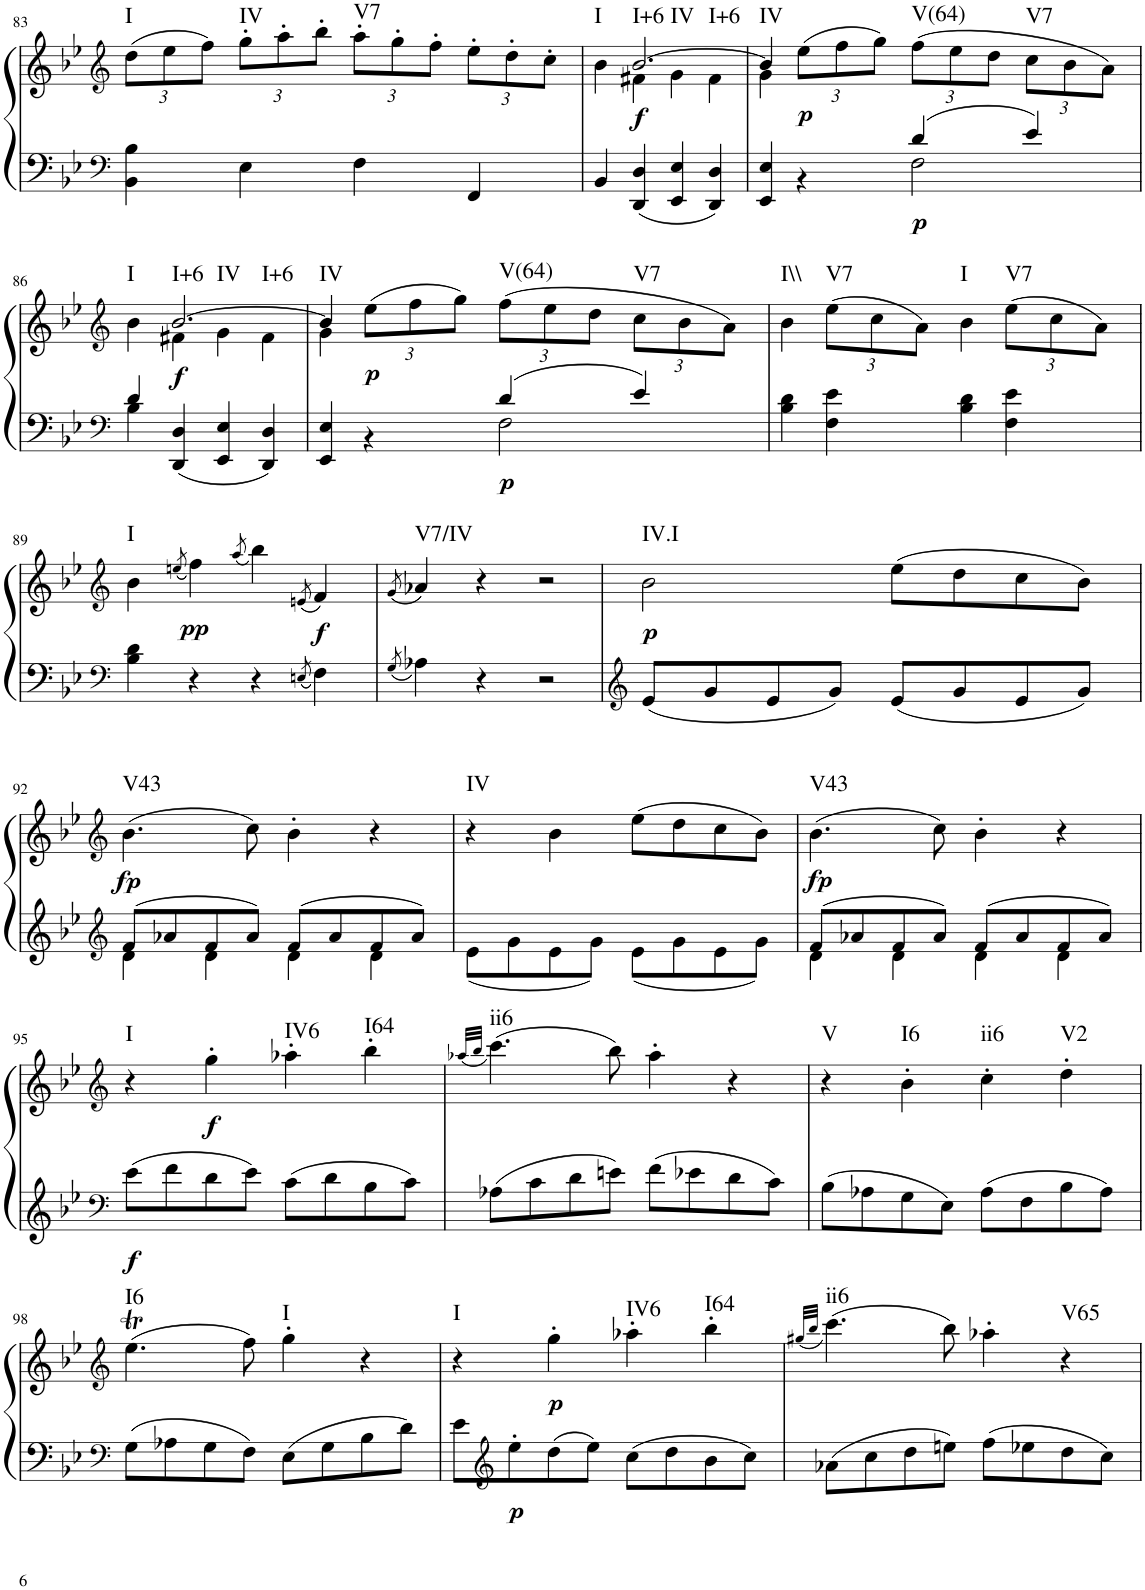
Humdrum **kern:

**kern	**kern	**dynam	**harte
*part1	*part1	*part1	*part1
*staff2	*staff1	*staff1/2	*
*I"Klavier linke Hand	*	*	*
!!LO:PB:g=z
*clefF4	*clefG2	*	*
*k[b-e-]	*k[b-e-]	*	*
*M2/2	*M2/2	*	*
=83	=83	=83	=83
*^	*	*	*
*	*	*Xbrackettup	*	*
!	!	!	!	!LO:H:kt=I
1ryy	4BB-\ 4B-\	(12dd\L	.	N
.	.	12ee-\	.	.
.	.	12ff\J)	.	.
!	!	!	!	!LO:H:kt=IV
.	4E-\	12gg'\L	.	N
.	.	12aa'\	.	.
.	.	12bb-'\J	.	.
!	!	!	!	!LO:H:kt=V7
.	4F\	12aa'\L	.	N
.	.	12gg'\	.	.
.	.	12ff'\J	.	.
.	4FF/	12ee-'\L	.	.
.	.	12dd'\	.	.
.	.	12cc'\J	.	.
=84	=84	=84	=84	=84
*	*	*^	*	*
!	!	!	!	!	!LO:H:kt=I
1ryy	4BB-/	4b-\	4ryy	.	N
!	!	!	!	!LO:DY:b	!LO:H:n=1:kt=I+6
!	!	!	!	!	!LO:H:n=2:kt=IV
!	!	!	!	!	!LO:H:n=3:kt=I+6
.	4DD/ 4D/	[2.b-/	4f#X\	f	N N N
.	4EE-/ 4E-/	.	4g\	.	.
.	4DD/ 4D/	.	4f#\	.	.
=85	=85	=85	=85	=85	=85
!	!	!	!	!	!LO:H:kt=IV
2ryy	4EE-/ 4E-/	4b-/]	4g\	.	N
!	!	!	!	!LO:DY:b	!
.	4r	(12ee-\L	2.ryy	p	.
.	.	12ff\	.	.	.
.	.	12gg\J)	.	.	.
!	!	!	!	!LO:DY:b=2	!LO:H:kt=V(64)
4d/	2F\	(12ff\L	.	p	N
.	.	12ee-\	.	.	.
.	.	12dd\J	.	.	.
!	!	!	!	!	!LO:H:kt=V7
4e-/	.	12cc\L	.	.	N
.	.	12b-\	.	.	.
.	.	12a\J)	.	.	.
!!LO:LB:g=z	!!
=86	=86	=86	=86	=86	=86
*clefF4	*	*clefG2	*	*	*
!	!	!	!	!	!LO:H:kt=I
4d/	4B-\	4b-\	4ryy	.	N
!	!	!	!	!LO:DY:b	!LO:H:n=1:kt=I+6
!	!	!	!	!	!LO:H:n=2:kt=IV
!	!	!	!	!	!LO:H:n=3:kt=I+6
4ryy	4DD/ 4D/	[2.b-/	4f#X\	f	N N N
2ryy	4EE-/ 4E-/	.	4g\	.	.
.	4DD/ 4D/	.	4f#\	.	.
=87	=87	=87	=87	=87	=87
!	!	!	!	!	!LO:H:kt=IV
2ryy	4EE-/ 4E-/	4b-/]	4g\	.	N
!	!	!	!	!LO:DY:b	!
.	4r	(12ee-\L	2.ryy	p	.
.	.	12ff\	.	.	.
.	.	12gg\J)	.	.	.
!	!	!	!	!LO:DY:b=2	!LO:H:kt=V(64)
4d/	2F\	(12ff\L	.	p	N
.	.	12ee-\	.	.	.
.	.	12dd\J	.	.	.
!	!	!	!	!	!LO:H:kt=V7
4e-/	.	12cc\L	.	.	N
.	.	12b-\	.	.	.
.	.	12a\J)	.	.	.
*	*	*v	*v	*	*
=88	=88	=88	=88	=88
!	!	!	!	!LO:H:kt=I\\
1ryy	4B-\ 4d\	4b-\	.	N
!	!	!	!	!LO:H:kt=V7
.	4F\ 4e-\	(12ee-\L	.	N
.	.	12cc\	.	.
.	.	12a\J)	.	.
!	!	!	!	!LO:H:kt=I
.	4B-\ 4d\	4b-\	.	N
!	!	!	!	!LO:H:kt=V7
.	4F\ 4e-\	(12ee-\L	.	N
.	.	12cc\	.	.
.	.	12a\J)	.	.
*v	*v	*	*	*
!!LO:LB:g=z
=89	=89	=89	=89
*clefF4	*clefG2	*	*
!	!	!	!LO:H:kt=I
4B-\ 4d\	4b-\	.	N
.	(8qeen/	.	.
!	!	!LO:DY:b	!
4r	4ff\)	pp	.
.	(8qaa/	.	.
4r	4bb-\)	.	.
8qEn/	(8qen/	.	.
!	!	!LO:DY:b	!
4F\	4f/)	f	.
=90	=90	=90	=90
8qG/	(8qg/	.	.
!	!	!	!LO:H:kt=V7/IV
4A-X\	4a-X/)	.	N
4r	4r	.	.
2r	2r	.	.
=91	=91	=91	=91
*clefG2	*	*	*
!	!	!LO:DY:b	!LO:H:kt=IV.I
8e-/L	2b-\	p	N
8g/	.	.	.
8e-/	.	.	.
8g/J	.	.	.
8e-/L	(8ee-\L	.	.
8g/	8dd\	.	.
8e-/	8cc\	.	.
8g/J	8b-\J)	.	.
!!LO:LB:g=z
=92	=92	=92	=92
*clefG2	*clefG2	*	*
*^	*	*	*
!	!	!	!LO:DY:b	!LO:H:kt=V43
8f/L	4d\	(4.b-\	fp	N
8a-X/	.	.	.	.
8f/	4d\	.	.	.
8a-/J	.	8cc\)	.	.
8f/L	4d\	4b-'\	.	.
8a-/	.	.	.	.
8f/	4d\	4r	.	.
8a-/J	.	.	.	.
=93	=93	=93	=93	=93
!	!	!	!	!LO:H:kt=IV
1ryy	8e-\L	4r	.	N
.	8g\	.	.	.
.	8e-\	4b-\	.	.
.	8g\J	.	.	.
.	8e-\L	(8ee-\L	.	.
.	8g\	8dd\	.	.
.	8e-\	8cc\	.	.
.	8g\J	8b-\J)	.	.
=94	=94	=94	=94	=94
!	!	!	!LO:DY:b	!LO:H:kt=V43
8f/L	4d\	(4.b-\	fp	N
8a-X/	.	.	.	.
8f/	4d\	.	.	.
8a-/J	.	8cc\)	.	.
8f/L	4d\	4b-'\	.	.
8a-/	.	.	.	.
8f/	4d\	4r	.	.
8a-/J	.	.	.	.
*v	*v	*	*	*
!!LO:LB:g=z
=95	=95	=95	=95
*clefF4	*clefG2	*	*
!	!	!LO:DY:b=2	!LO:H:kt=I
8e-\L	4r	f	N
8f\	.	.	.
!	!	!LO:DY:b	!
8d\	4gg'\	f	.
8e-\J	.	.	.
!	!	!	!LO:H:kt=IV6
8c\L	4aa-X'\	.	N
8d\	.	.	.
!	!	!	!LO:H:kt=I64
8B-\	4bb-'\	.	N
8c\J	.	.	.
=96	=96	=96	=96
.	(32qaa-X/LLL	.	.
.	32qbb-/JJJ	.	.
!	!	!	!LO:H:kt=ii6
8A-X\L	(4.ccc\)	.	N
8c\	.	.	.
8d\	.	.	.
8en\J	8bb-\)	.	.
8f\L	4aa-'\	.	.
8e-X\	.	.	.
8d\	4r	.	.
8c\J	.	.	.
=97	=97	=97	=97
!	!	!	!LO:H:kt=V
8B-\L	4r	.	N
8A-X\	.	.	.
!	!	!	!LO:H:kt=I6
8G\	4b-'\	.	N
8E-\J	.	.	.
!	!	!	!LO:H:kt=ii6
8A-\L	4cc'\	.	N
8F\	.	.	.
!	!	!	!LO:H:kt=V2
8B-\	4dd'\	.	N
8A-\J	.	.	.
!!LO:LB:g=z
=98	=98	=98	=98
*clefF4	*clefG2	*	*
!	!	!	!LO:H:kt=I6
8G\L	(4.ee-T\	.	N
8A-X\	.	.	.
8G\	.	.	.
8F\J	8ff\)	.	.
!	!	!	!LO:H:kt=I
8E-\L	4gg'\	.	N
8G\	.	.	.
8B-\	4r	.	.
8d\J	.	.	.
=99	=99	=99	=99
!	!	!	!LO:H:kt=I
8e-\L	4r	.	N
*clefG2	*	*	*
!	!	!LO:DY:b=2	!
8ee-'\	.	p	.
!	!	!LO:DY:b	!
8dd\	4gg'\	p	.
8ee-\J	.	.	.
!	!	!	!LO:H:kt=IV6
8cc\L	4aa-X'\	.	N
8dd\	.	.	.
!	!	!	!LO:H:kt=I64
8b-\	4bb-'\	.	N
8cc\J	.	.	.
=100	=100	=100	=100
.	(32qgg#X/LLL	.	.
.	32qbb-/JJJ	.	.
!	!	!	!LO:H:kt=ii6
8a-X\L	(4.ccc\)	.	N
8cc\	.	.	.
8dd\	.	.	.
8een\J	8bb-\)	.	.
8ff\L	4aa-X'\	.	.
8ee-X\	.	.	.
!	!	!	!LO:H:kt=V65
8dd\	4r	.	N
8cc\J	.	.	.
=	=	=	=
*-	*-	*-	*-
